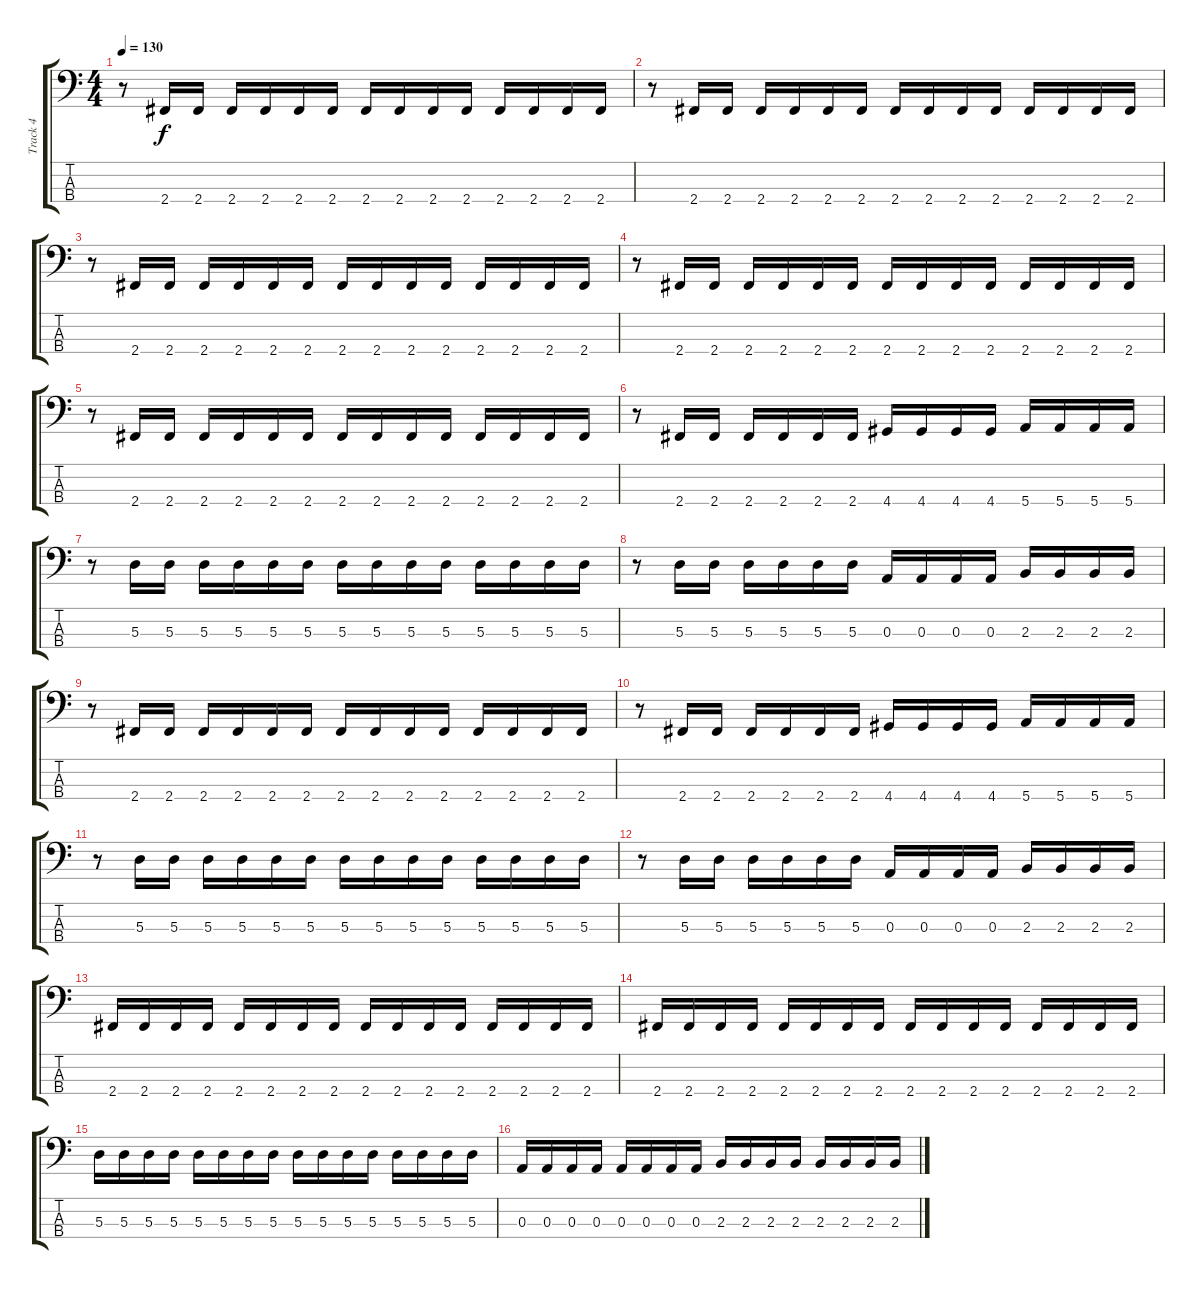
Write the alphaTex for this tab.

\track ("Track 4" "Track 4") {instrument electricbasspick}
\staff {score tabs}
\tuning (G2 D2 A1 E1) {hide}
\ts (4 4)
\tempo 130
\clef f4
\ks c
r.8{dy f} 2.4.16 2.4.16 2.4.16 2.4.16 2.4.16 2.4.16 2.4.16 2.4.16 2.4.16 2.4.16 2.4.16 2.4.16 2.4.16 2.4.16 |
r.8 2.4.16 2.4.16 2.4.16 2.4.16 2.4.16 2.4.16 2.4.16 2.4.16 2.4.16 2.4.16 2.4.16 2.4.16 2.4.16 2.4.16 |
r.8 2.4.16 2.4.16 2.4.16 2.4.16 2.4.16 2.4.16 2.4.16 2.4.16 2.4.16 2.4.16 2.4.16 2.4.16 2.4.16 2.4.16 |
r.8 2.4.16 2.4.16 2.4.16 2.4.16 2.4.16 2.4.16 2.4.16 2.4.16 2.4.16 2.4.16 2.4.16 2.4.16 2.4.16 2.4.16 |
r.8 2.4.16 2.4.16 2.4.16 2.4.16 2.4.16 2.4.16 2.4.16 2.4.16 2.4.16 2.4.16 2.4.16 2.4.16 2.4.16 2.4.16 |
r.8 2.4.16 2.4.16 2.4.16 2.4.16 2.4.16 2.4.16 4.4.16 4.4.16 4.4.16 4.4.16 5.4.16 5.4.16 5.4.16 5.4.16 |
r.8 5.3.16 5.3.16 5.3.16 5.3.16 5.3.16 5.3.16 5.3.16 5.3.16 5.3.16 5.3.16 5.3.16 5.3.16 5.3.16 5.3.16 |
r.8 5.3.16 5.3.16 5.3.16 5.3.16 5.3.16 5.3.16 0.3.16 0.3.16 0.3.16 0.3.16 2.3.16 2.3.16 2.3.16 2.3.16 |
r.8 2.4.16 2.4.16 2.4.16 2.4.16 2.4.16 2.4.16 2.4.16 2.4.16 2.4.16 2.4.16 2.4.16 2.4.16 2.4.16 2.4.16 |
r.8 2.4.16 2.4.16 2.4.16 2.4.16 2.4.16 2.4.16 4.4.16 4.4.16 4.4.16 4.4.16 5.4.16 5.4.16 5.4.16 5.4.16 |
r.8 5.3.16 5.3.16 5.3.16 5.3.16 5.3.16 5.3.16 5.3.16 5.3.16 5.3.16 5.3.16 5.3.16 5.3.16 5.3.16 5.3.16 |
r.8 5.3.16 5.3.16 5.3.16 5.3.16 5.3.16 5.3.16 0.3.16 0.3.16 0.3.16 0.3.16 2.3.16 2.3.16 2.3.16 2.3.16 |
2.4.16 2.4.16 2.4.16 2.4.16 2.4.16 2.4.16 2.4.16 2.4.16 2.4.16 2.4.16 2.4.16 2.4.16 2.4.16 2.4.16 2.4.16 2.4.16 |
2.4.16 2.4.16 2.4.16 2.4.16 2.4.16 2.4.16 2.4.16 2.4.16 2.4.16 2.4.16 2.4.16 2.4.16 2.4.16 2.4.16 2.4.16 2.4.16 |
5.3.16 5.3.16 5.3.16 5.3.16 5.3.16 5.3.16 5.3.16 5.3.16 5.3.16 5.3.16 5.3.16 5.3.16 5.3.16 5.3.16 5.3.16 5.3.16 |
0.3.16 0.3.16 0.3.16 0.3.16 0.3.16 0.3.16 0.3.16 0.3.16 2.3.16 2.3.16 2.3.16 2.3.16 2.3.16 2.3.16 2.3.16 2.3.16
